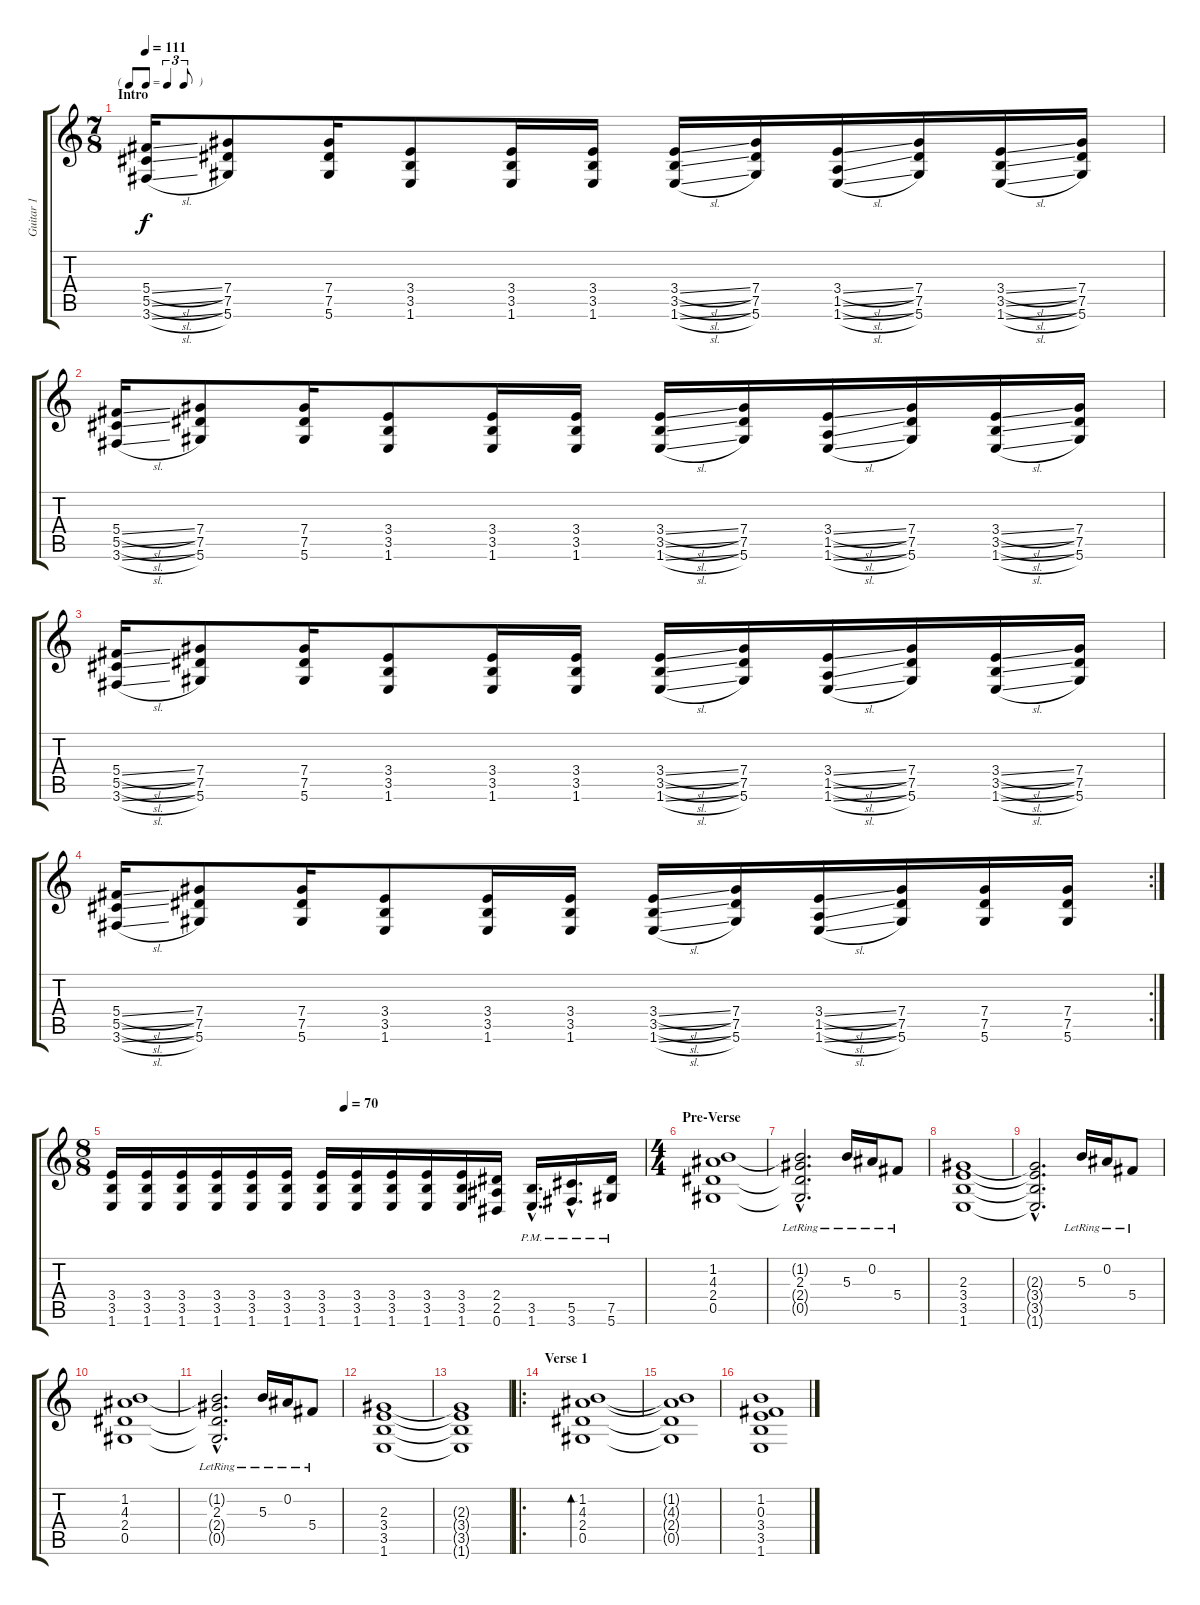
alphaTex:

\track ("Guitar 1" "Guitar 1") {instrument distortionguitar}
\staff {score tabs}
\tuning (Eb4 Bb3 Gb3 Db3 Ab2 Eb2) {hide}
\ts (7 8)
\tf triplet8th
\section ("" "Intro")
\tempo 111
\clef g2
\ks c
(5.4{sl} 5.5{sl} 3.6{sl}).16{dy f instrument distortionguitar} (7.4 7.5 5.6).8 (7.4 7.5 5.6).16 (3.4 3.5 1.6).8 (3.4 3.5 1.6).16 (3.4 3.5 1.6).16 (3.4{sl} 3.5{sl} 1.6{sl}).16 (7.4 7.5 5.6).16 (3.4{sl} 1.5{sl} 1.6{sl}).16 (7.4 7.5 5.6).16 (3.4{sl} 3.5{sl} 1.6{sl}).16 (7.4 7.5 5.6).16 |
(5.4{sl} 5.5{sl} 3.6{sl}).16 (7.4 7.5 5.6).8 (7.4 7.5 5.6).16 (3.4 3.5 1.6).8 (3.4 3.5 1.6).16 (3.4 3.5 1.6).16 (3.4{sl} 3.5{sl} 1.6{sl}).16 (7.4 7.5 5.6).16 (3.4{sl} 1.5{sl} 1.6{sl}).16 (7.4 7.5 5.6).16 (3.4{sl} 3.5{sl} 1.6{sl}).16 (7.4 7.5 5.6).16 |
(5.4{sl} 5.5{sl} 3.6{sl}).16 (7.4 7.5 5.6).8 (7.4 7.5 5.6).16 (3.4 3.5 1.6).8 (3.4 3.5 1.6).16 (3.4 3.5 1.6).16 (3.4{sl} 3.5{sl} 1.6{sl}).16 (7.4 7.5 5.6).16 (3.4{sl} 1.5{sl} 1.6{sl}).16 (7.4 7.5 5.6).16 (3.4{sl} 3.5{sl} 1.6{sl}).16 (7.4 7.5 5.6).16 |
\rc 2
(5.4{sl} 5.5{sl} 3.6{sl}).16 (7.4 7.5 5.6).8 (7.4 7.5 5.6).16 (3.4 3.5 1.6).8 (3.4 3.5 1.6).16 (3.4 3.5 1.6).16 (3.4{sl} 3.5{sl} 1.6{sl}).16 (7.4 7.5 5.6).16 (3.4{sl} 1.5{sl} 1.6{sl}).16 (7.4 7.5 5.6).16 (7.4 7.5 5.6).16 (7.4 7.5 5.6).16 |
\ts (8 8)
\tempo (70 0.4375)
(3.4 3.5 1.6).16 (3.4 3.5 1.6).16 (3.4 3.5 1.6).16 (3.4 3.5 1.6).16 (3.4 3.5 1.6).16 (3.4 3.5 1.6).16 (3.4 3.5 1.6).16 (3.4 3.5 1.6).16 (3.4 3.5 1.6).16 (3.4 3.5 1.6).16 (3.4 3.5 1.6).16 (2.4 2.5 0.6).16 (3.5{hac pm} 1.6{hac}).16{d instrument distortionguitar} (5.5{hac pm} 3.6{hac}).16{d} (7.5{pm} 5.6).16 |
\ts (4 4)
\section ("" "Pre-Verse")
(1.2 4.3 2.4 0.5).1{instrument distortionguitar} |
(1.2{hac t} 2.3{hac lr} 2.4{hac t} 0.5{hac t}).2{d} 5.3{lr}.16 0.2{lr}.16 5.4{lr}.8 |
(2.3 3.4 3.5 1.6).1 |
(2.3{hac t} 3.4{hac t} 3.5{hac t} 1.6{hac t}).2{d} 5.3{lr}.16 0.2{lr}.16 5.4{lr}.8 |
(1.2 4.3 2.4 0.5).1 |
(1.2{hac t} 2.3{hac lr} 2.4{hac t} 0.5{hac t}).2{d} 5.3{lr}.16 0.2{lr}.16 5.4{lr}.8 |
(2.3 3.4 3.5 1.6).1 |
(2.3{t} 3.4{t} 3.5{t} 1.6{t}).1 |
\ro
\section ("" "Verse 1")
(1.2 4.3 2.4 0.5).1{bd 120} |
(1.2{t} 4.3{t} 2.4{t} 0.5{t}).1 |
(1.2 0.3 3.4 3.5 1.6).1
